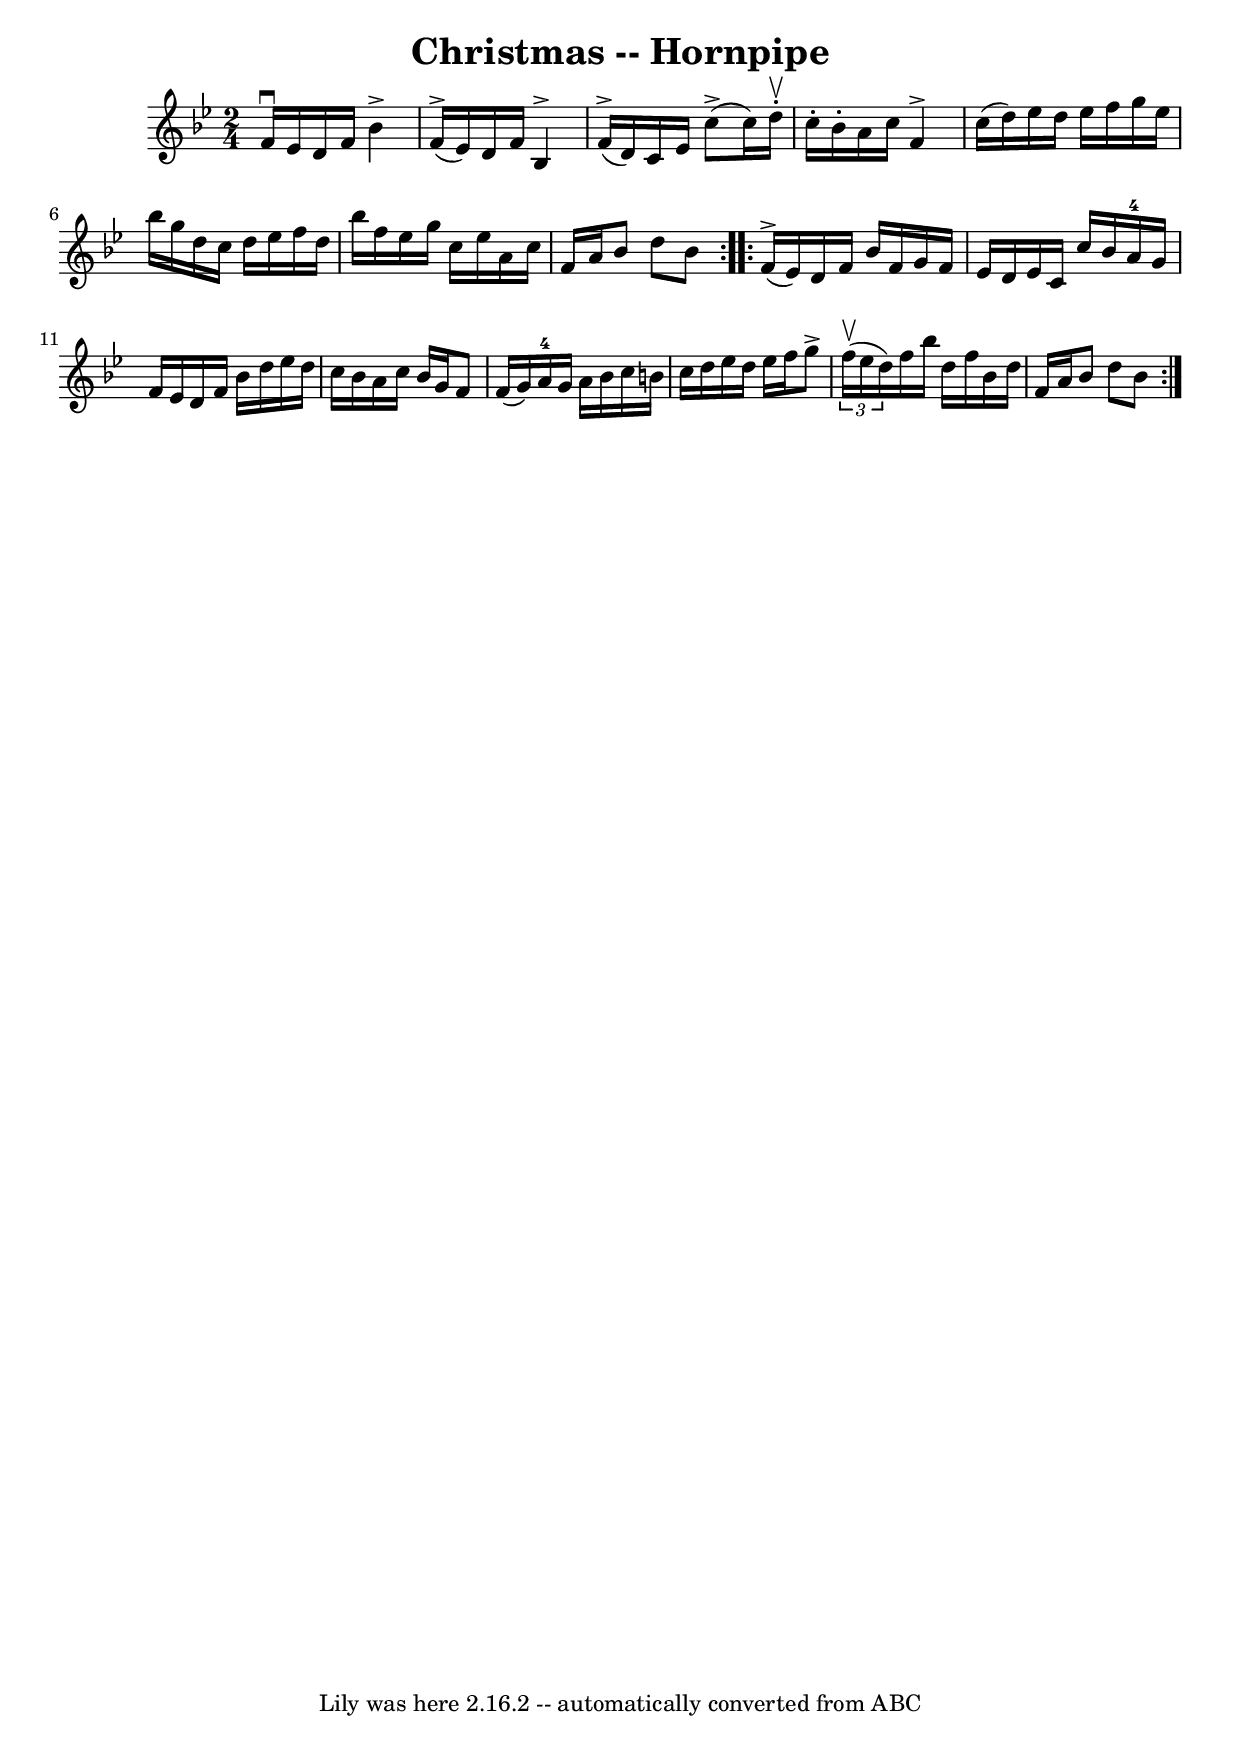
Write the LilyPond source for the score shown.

\version "2.16.2"
\include "Mammoth.ily"
\header {
	%% book = "Cole's 1000 Fiddle Tunes"
	crossRefNumber = "1"
	footnotes = "\\\\CHRISTMAS HORNPIPE. -- First lady balance to 1st and 2d gents, 3 hands round;\\\\First gent balance to 1st and 2d ladies, 3 hands round; First couple down the \\\\centre, back, cast off; right and left 4."
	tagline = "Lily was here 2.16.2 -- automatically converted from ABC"
	title = "Christmas -- Hornpipe"
}
voicedefault =  {


\repeat volta 2 {
\time 2/4 
\key bes \major f'16^\downbow ees'16    |
 d'16    
f'16 bes'4^\accent f'16 (^\accent ees'16)   |
 d'16    
f'16 bes4^\accent f'16 (^\accent d'16)   |
 c'16 ees'16 
 c''8 (^\accent c''16) d''16^\upbow-. c''16 -. bes'16 -.   
|
 a'16 c''16 f'4^\accent c''16 (d''16)   |
     
ees''16 d''16 ees''16 f''16 g''16 ees''16 bes''16 g''16    
|
 d''16 c''16 d''16 ees''16 f''16 d''16 bes''16    
f''16    |
 ees''16 g''16 c''16 ees''16 a'16 c''16    
f'16 a'16    |
 bes'8 d''8 bes'8    }     \repeat volta 2 {    
 f'16 (^\accent ees'16)   |
 d'16 f'16 bes'16 f'16    
g'16 f'16 ees'16 d'16    |
 ees'16 c'16 c''16 bes'16  
 a'16-4 g'16 f'16 ees'16    |
 d'16 f'16 bes'16    
d''16 ees''16 d''16 c''16 bes'16    |
 a'16 c''16    
bes'16 g'16 f'8 f'16 (g'16)   |
 a'16-4 g'16    
a'16 bes'16 c''16 b'16 c''16 d''16    |
 ees''16    
d''16 ees''16 f''16 g''8^\accent   \times 2/3 { f''16 (^\upbow   
ees''16 d''16) }   |
 f''16 bes''16 d''16 f''16    
bes'16 d''16 f'16 a'16    |
 bes'8 d''8 bes'8    }   
}

\score{
    <<

	\context Staff="default"
	{
	    \voicedefault 
	}

    >>
	\layout {
	}
	\midi {}
}
